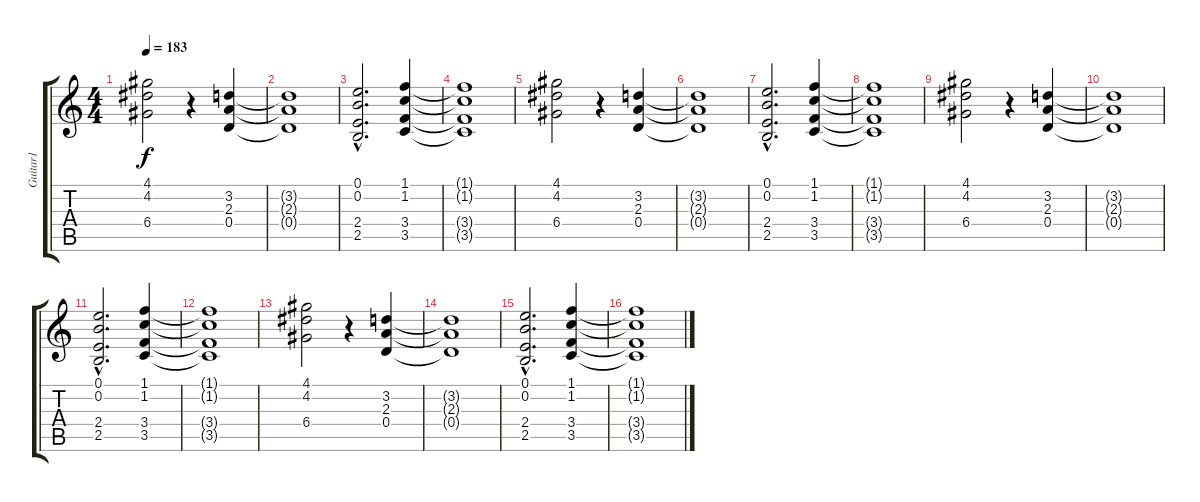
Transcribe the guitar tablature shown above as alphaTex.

\track ("Guitar1" "Guitar1") {instrument overdrivenguitar}
\staff {score tabs}
\tuning (E4 B3 G3 D3 A2 E2) {hide}
\ts (4 4)
\tempo 183
\clef g2
\ks c
(4.1 4.2 6.4).2{dy f} r.4 (3.2 2.3 0.4).4 |
(3.2{t} 2.3{t} 0.4{t}).1 |
(0.1{hac} 0.2{hac} 2.4{hac} 2.5{hac}).2{d} (1.1 1.2 3.4 3.5).4 |
(1.1{t} 1.2{t} 3.4{t} 3.5{t}).1 |
(4.1 4.2 6.4).2 r.4 (3.2 2.3 0.4).4 |
(3.2{t} 2.3{t} 0.4{t}).1 |
(0.1{hac} 0.2{hac} 2.4{hac} 2.5{hac}).2{d} (1.1 1.2 3.4 3.5).4 |
(1.1{t} 1.2{t} 3.4{t} 3.5{t}).1 |
(4.1 4.2 6.4).2 r.4 (3.2 2.3 0.4).4 |
(3.2{t} 2.3{t} 0.4{t}).1 |
(0.1{hac} 0.2{hac} 2.4{hac} 2.5{hac}).2{d} (1.1 1.2 3.4 3.5).4 |
(1.1{t} 1.2{t} 3.4{t} 3.5{t}).1 |
(4.1 4.2 6.4).2 r.4 (3.2 2.3 0.4).4 |
(3.2{t} 2.3{t} 0.4{t}).1 |
(0.1{hac} 0.2{hac} 2.4{hac} 2.5{hac}).2{d} (1.1 1.2 3.4 3.5).4 |
(1.1{t} 1.2{t} 3.4{t} 3.5{t}).1
